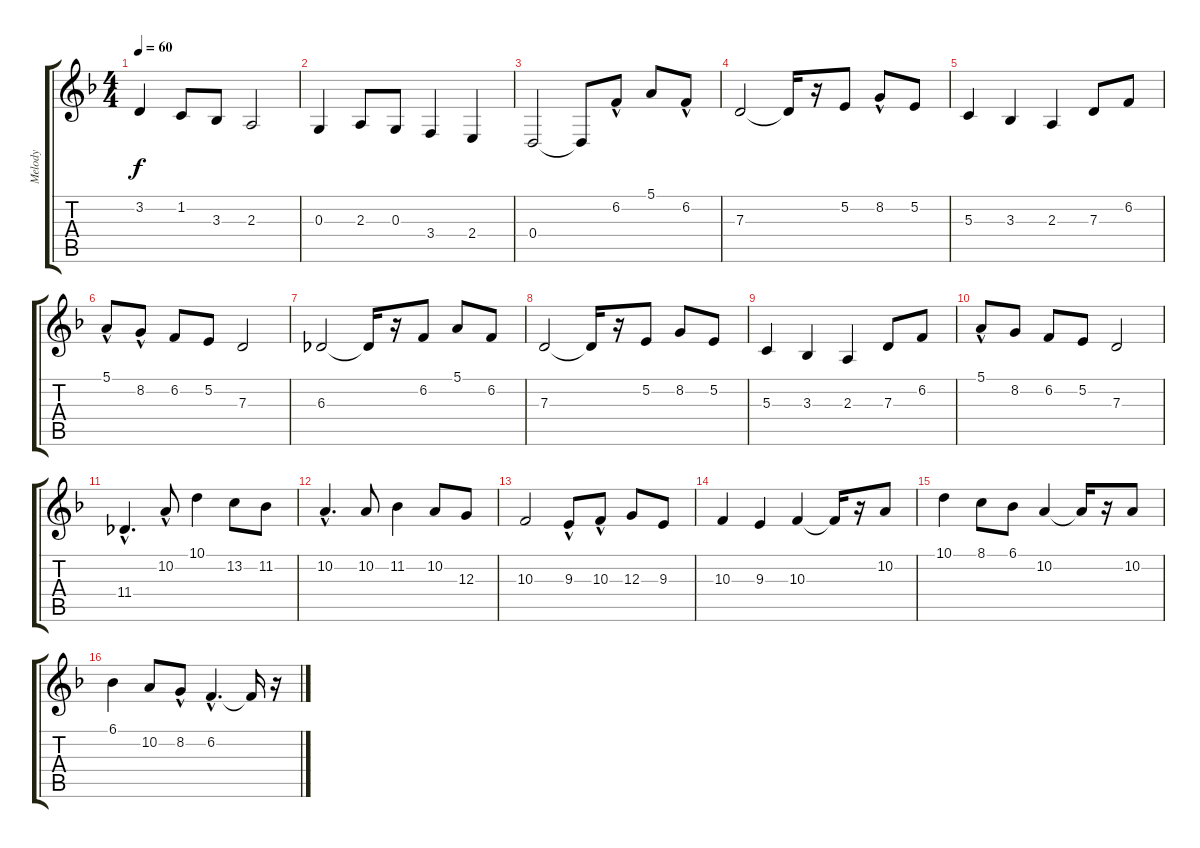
\track ("Melody" "Melody") {instrument acousticgrandpiano}
\staff {score tabs}
\tuning (E4 B3 G3 D3 A2 E2) {hide}
\ts (4 4)
\tempo 60
\clef g2
\ks dminor
3.2.4{dy f instrument acousticgrandpiano} 1.2.8 3.3.8 2.3.2 |
0.3.4 2.3.8 0.3.8 3.4.4 2.4.4 |
0.4.2 0.4{t}.8 6.2{hac}.8 5.1.8 6.2{hac}.8 |
7.3.2 7.3{t}.16 r.16 5.2.8 8.2{hac}.8 5.2.8 |
5.3.4 3.3.4 2.3.4 7.3.8 6.2.8 |
5.1{hac}.8 8.2{hac}.8 6.2.8 5.2.8 7.3.2 |
6.3.2 6.3{t}.16 r.16 6.2.8 5.1.8 6.2.8 |
7.3.2 7.3{t}.16 r.16 5.2.8 8.2.8 5.2.8 |
5.3.4 3.3.4 2.3.4 7.3.8 6.2.8 |
5.1{hac}.8 8.2.8 6.2.8 5.2.8 7.3.2 |
11.4{hac}.4{d} 10.2{hac}.8 10.1.4 13.2.8 11.2.8 |
10.2{hac}.4{d} 10.2.8 11.2.4 10.2.8 12.3.8 |
10.3.2 9.3{hac}.8 10.3{hac}.8 12.3.8 9.3.8 |
10.3.4 9.3.4 10.3.4 10.3{t}.16 r.16 10.2.8 |
10.1.4 8.1.8 6.1.8 10.2.4 10.2{t}.16 r.16 10.2.8 |
6.1.4 10.2.8 8.2{hac}.8 6.2{hac}.4{d} 6.2{t}.16 r.16
